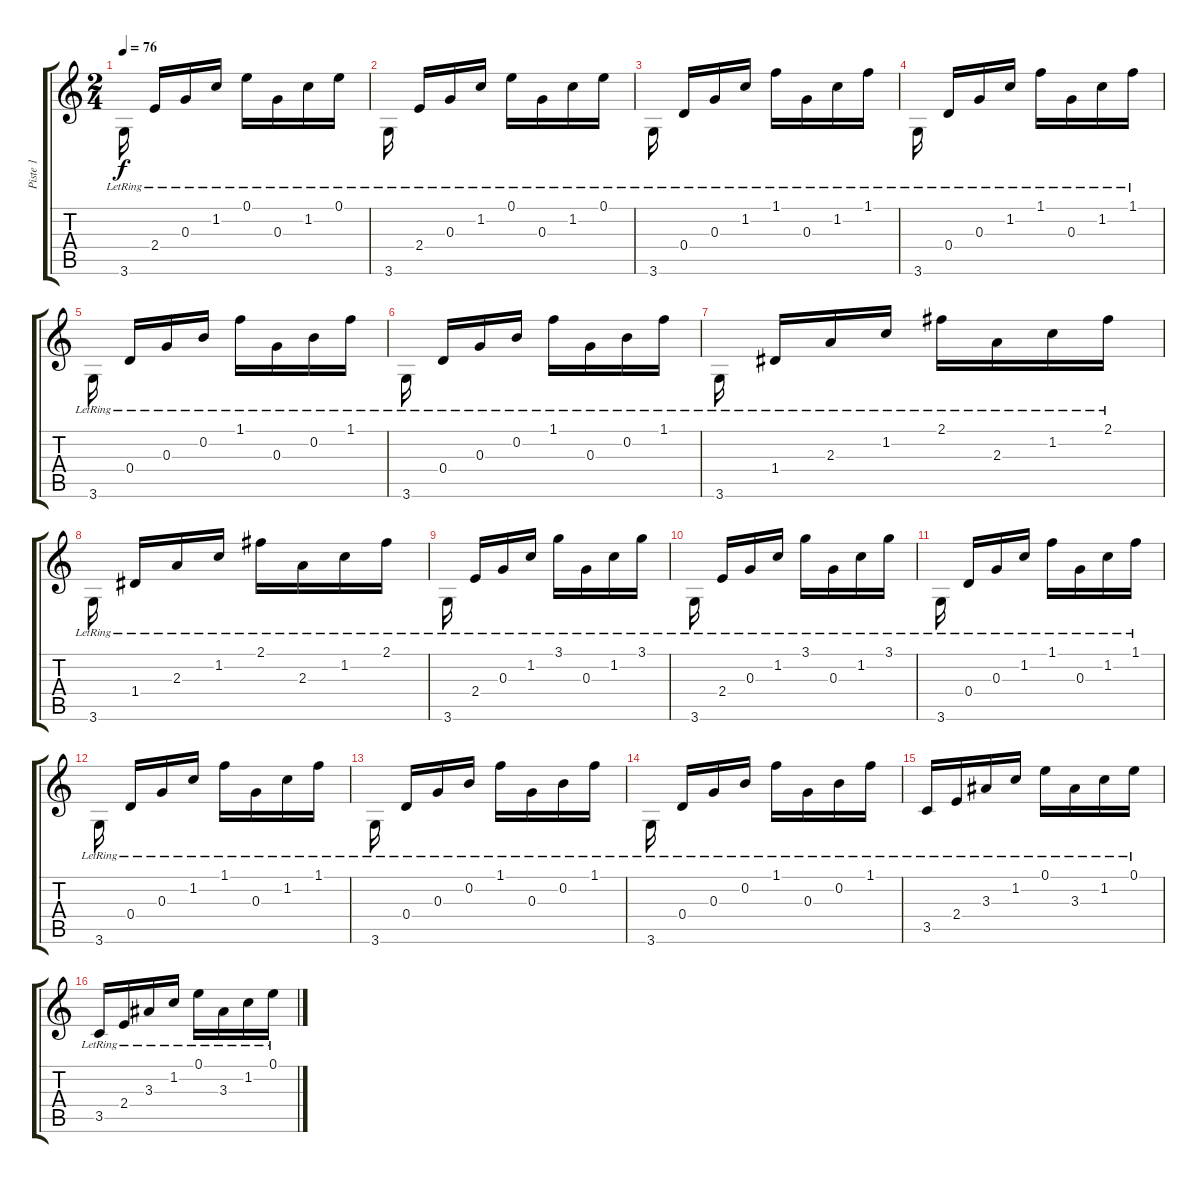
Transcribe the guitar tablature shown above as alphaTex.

\track ("Piste 1" "Piste 1") {instrument acousticguitarnylon}
\staff {score tabs}
\tuning (E4 B3 G3 D3 A2 E2) {hide}
\ts (2 4)
\tempo 76
\clef g2
\ks c
3.6{lr}.16{dy f beam Down beam split} 2.4{lr}.16 0.3{lr}.16 1.2{lr}.16 0.1{lr}.16 0.3{lr}.16 1.2{lr}.16 0.1{lr}.16 |
3.6{lr}.16{beam Down beam split} 2.4{lr}.16 0.3{lr}.16 1.2{lr}.16 0.1{lr}.16 0.3{lr}.16 1.2{lr}.16 0.1{lr}.16 |
3.6{lr}.16{beam Down beam split} 0.4{lr}.16 0.3{lr}.16 1.2{lr}.16 1.1{lr}.16 0.3{lr}.16 1.2{lr}.16 1.1{lr}.16 |
3.6{lr}.16{beam Down beam split} 0.4{lr}.16 0.3{lr}.16 1.2{lr}.16 1.1{lr}.16 0.3{lr}.16 1.2{lr}.16 1.1{lr}.16 |
3.6{lr}.16{beam Down beam split} 0.4{lr}.16 0.3{lr}.16 0.2{lr}.16 1.1{lr}.16 0.3{lr}.16 0.2{lr}.16 1.1{lr}.16 |
3.6{lr}.16{beam Down beam split} 0.4{lr}.16 0.3{lr}.16 0.2{lr}.16 1.1{lr}.16 0.3{lr}.16 0.2{lr}.16 1.1{lr}.16 |
3.6{lr}.16{beam Down beam split} 1.4{lr}.16 2.3{lr}.16 1.2{lr}.16 2.1{lr}.16 2.3{lr}.16 1.2{lr}.16 2.1{lr}.16 |
3.6{lr}.16{beam Down beam split} 1.4{lr}.16 2.3{lr}.16 1.2{lr}.16 2.1{lr}.16 2.3{lr}.16 1.2{lr}.16 2.1{lr}.16 |
3.6{lr}.16{beam Down beam split} 2.4{lr}.16 0.3{lr}.16 1.2{lr}.16 3.1{lr}.16 0.3{lr}.16 1.2{lr}.16 3.1{lr}.16 |
3.6{lr}.16{beam Down beam split} 2.4{lr}.16 0.3{lr}.16 1.2{lr}.16 3.1{lr}.16 0.3{lr}.16 1.2{lr}.16 3.1{lr}.16 |
3.6{lr}.16{beam Down beam split} 0.4{lr}.16 0.3{lr}.16 1.2{lr}.16 1.1{lr}.16 0.3{lr}.16 1.2{lr}.16 1.1{lr}.16 |
3.6{lr}.16{beam Down beam split} 0.4{lr}.16 0.3{lr}.16 1.2{lr}.16 1.1{lr}.16 0.3{lr}.16 1.2{lr}.16 1.1{lr}.16 |
3.6{lr}.16{beam Down beam split} 0.4{lr}.16 0.3{lr}.16 0.2{lr}.16 1.1{lr}.16 0.3{lr}.16 0.2{lr}.16 1.1{lr}.16 |
3.6{lr}.16{beam Down beam split} 0.4{lr}.16 0.3{lr}.16 0.2{lr}.16 1.1{lr}.16 0.3{lr}.16 0.2{lr}.16 1.1{lr}.16 |
3.5{lr}.16 2.4{lr}.16 3.3{lr}.16 1.2{lr}.16 0.1{lr}.16 3.3{lr}.16 1.2{lr}.16 0.1{lr}.16 |
3.5{lr}.16 2.4{lr}.16 3.3{lr}.16 1.2{lr}.16 0.1{lr}.16 3.3{lr}.16 1.2{lr}.16 0.1{lr}.16
